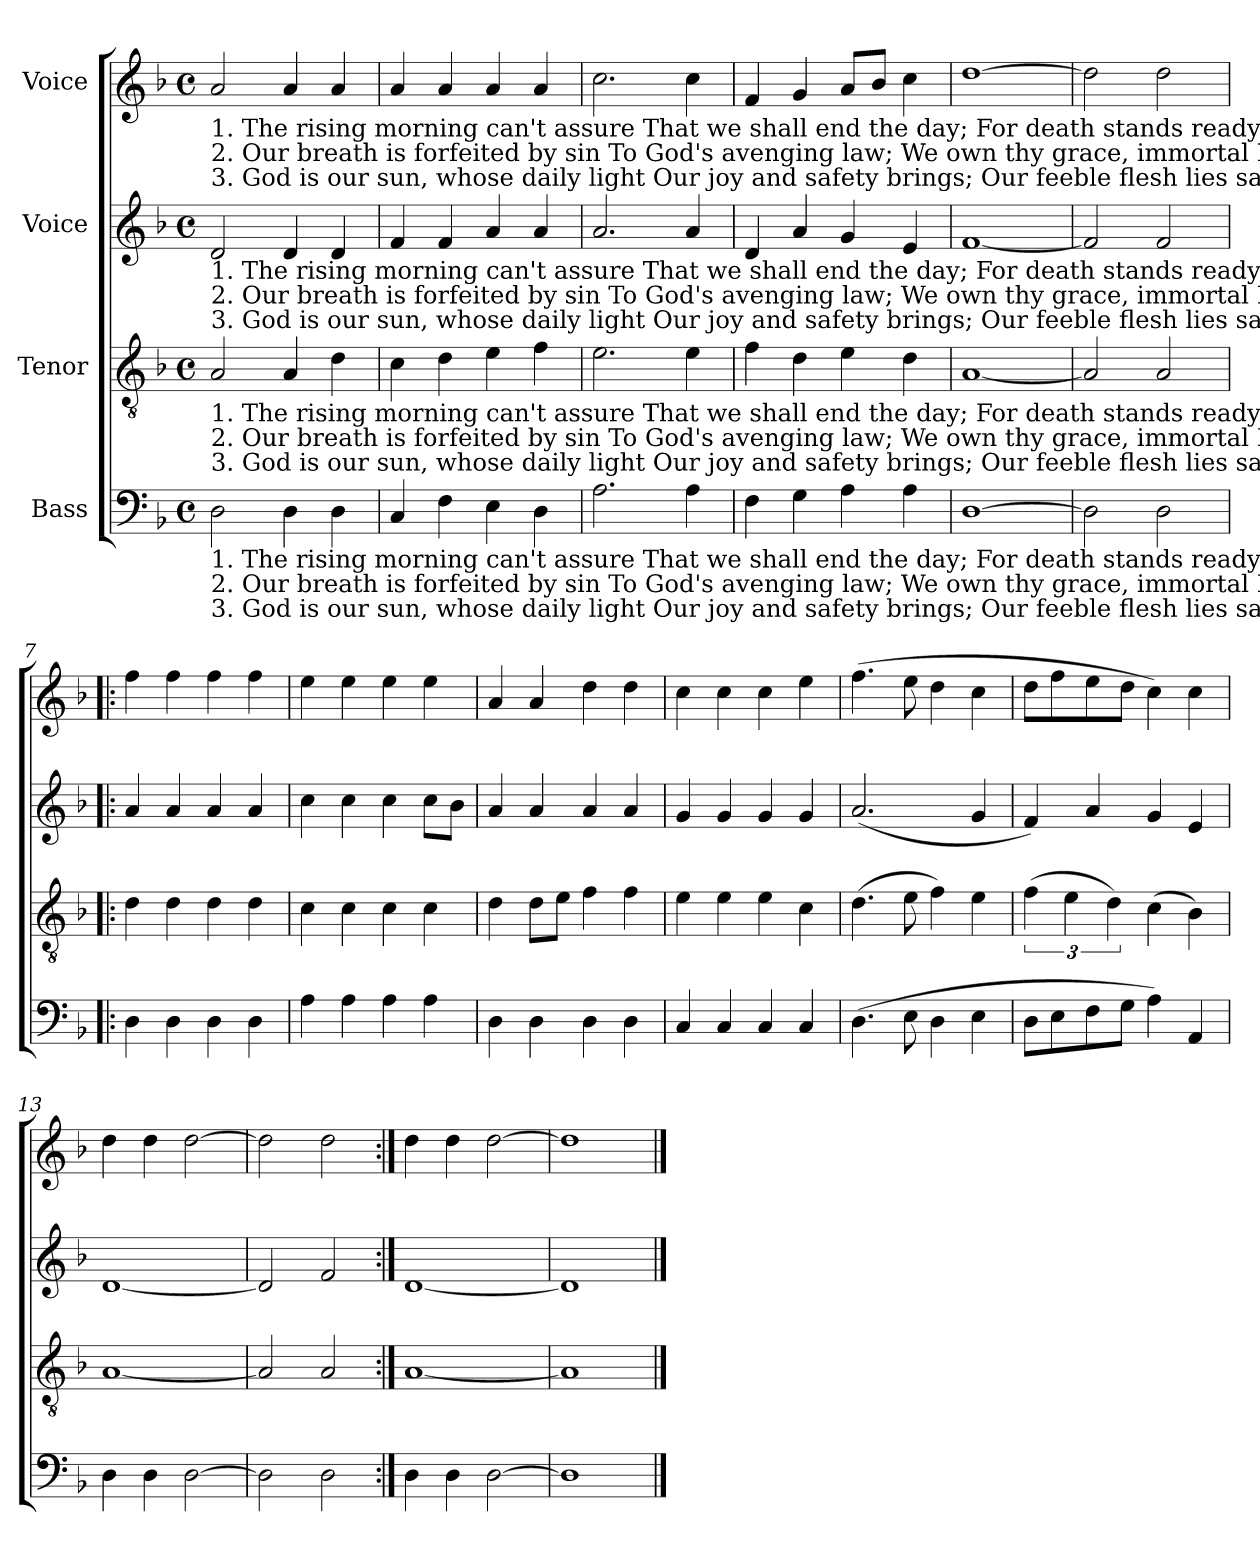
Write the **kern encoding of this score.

**kern	**kern	**kern	**kern
*part4	*part3	*part2	*part1
*staff4	*staff3	*staff2	*staff1
*I"Bass	*I"Tenor	*I"Voice	*I"Voice
*clefF4	*clefGv2	*clefG2	*clefG2
*k[b-]	*k[b-]	*k[b-]	*k[b-]
*M4/4	*M4/4	*M4/4	*M4/4
*met(c)	*met(c)	*met(c)	*met(c)
*MM125	*MM125	*MM125	*MM125
=1	=1	=1	=1
!	!	!	!LO:TX:b:t=1. The rising morning can't assure    That  we shall end the day;        For death stands ready at the door, For death stands ready at the door  To snatch _____________  our  lives  away.    For
!	!	!	!LO:TX:b:t=2. Our  breath  is  forfeited  by  sin    To  God's   avenging    law;          We own thy grace, immortal King,  We own thy grace, immortal King,  In ev      –         –         –         –   ery gasp we draw.  We
!	!	!	!LO:TX:b:t=3. God is our sun, whose daily light  Our  joy  and safety brings;         Our feeble flesh lies safe at night,  Our feeble flesh lies safe at night  Beneath _______________ his shady wings.  Our
!	!	!LO:TX:b:t=1. The rising morning can't assure    That  we shall end the day;        For death stands ready at the door, For death stands ready at the door  To snatch ______  our   lives   a  –  way. _____   For	!
!	!	!LO:TX:b:t=2. Our  breath  is  forfeited  by  sin    To  God's   avenging    law;          We own thy grace, immortal King,  We own thy grace, immortal King,  In ev              –            ery   gasp   we   draw. _____   We	!
!	!	!LO:TX:b:t=3. God is our sun, whose daily light  Our  joy  and safety brings;         Our feeble flesh lies safe at night,  Our feeble flesh lies safe at night  Beneath ________  his  sha – dy    wings. _____  Our	!
!	!LO:TX:b:t=1. The rising morning can't assure    That  we shall end the day;        For death stands ready at the door, For death stands ready at the door  To snatch our  lives  _____ a    –    way. _____     For	!	!
!	!LO:TX:b:t=2. Our  breath  is  forfeited  by  sin    To  God's   avenging    law;          We own thy grace, immortal King,  We own thy grace, immortal King,  In ev      –         –         –         –   ery gasp we draw.  We	!	!
!	!LO:TX:b:t=3. God is our sun, whose daily light  Our  joy  and safety brings;         Our feeble flesh lies safe at night,  Our feeble flesh lies safe at night  Beneath _______________ his shady wings.  Our	!	!
!LO:TX:b:t=1. The rising morning can't assure    That  we shall end the day;        For death stands ready at the door, For death stands ready at the door  To snatch _____________  our  lives  away.    For	!	!	!
!LO:TX:b:t=2. Our  breath  is  forfeited  by  sin    To  God's   avenging    law;          We own thy grace, immortal King,  We own thy grace, immortal King,  In ev      –         –         –         –   ery gasp we draw.  We	!	!	!
!LO:TX:b:t=3. God is our sun, whose daily light  Our  joy  and safety brings;         Our feeble flesh lies safe at night,  Our feeble flesh lies safe at night  Beneath _______________ his shady wings.  Our	!	!	!
2D!\	2A!/	2d!/	2a!/
4D!\	4A!/	4d!/	4a!/
4D!\	4d!\	4d!/	4a!/
=2	=2	=2	=2
4C!/	4c!\	4f!/	4a!/
4F!\	4d!\	4f!/	4a!/
4E!\	4e!\	4a!/	4a!/
4D!\	4f!\	4a!/	4a!/
=3	=3	=3	=3
2.A!\	2.e!\	2.a!/	2.cc!\
4A!\	4e!\	4a!/	4cc!\
=4	=4	=4	=4
4F!\	4f!\	4d!/	4f!/
4G!\	4d!\	4a!/	4g!/
4A!\	4e!\	4g!/	8a!/L
.	.	.	8b-!/J
4A!\	4d!\	4e!/	4cc!\
=5	=5	=5	=5
[1D!	[1A!	[1f!	[1dd!
=6	=6	=6	=6
2D!\]	2A!/]	2f!/]	2dd!\]
2D!\	2A!/	2f!/	2dd!\
=7!|:	=7!|:	=7!|:	=7!|:
4D!\	4d!\	4a!/	4ff!\
4D!\	4d!\	4a!/	4ff!\
4D!\	4d!\	4a!/	4ff!\
4D!\	4d!\	4a!/	4ff!\
=8	=8	=8	=8
4A!\	4c!\	4cc!\	4ee!\
4A!\	4c!\	4cc!\	4ee!\
4A!\	4c!\	4cc!\	4ee!\
4A!\	4c!\	8cc!\L	4ee!\
.	.	8b-!\J	.
=9	=9	=9	=9
4D!\	4d!\	4a!/	4a!/
4D!\	8d!\L	4a!/	4a!/
.	8e!\J	.	.
4D!\	4f!\	4a!/	4dd!\
4D!\	4f!\	4a!/	4dd!\
=10	=10	=10	=10
4C!/	4e!\	4g!/	4cc!\
4C!/	4e!\	4g!/	4cc!\
4C!/	4e!\	4g!/	4cc!\
4C!/	4c!\	4g!/	4ee!\
=11	=11	=11	=11
(>4.D!\	(>4.d!\	(<2.a!/	(>4.ff!\
8E!\	8e!\	.	8ee!\
4D!\	4f!\)	.	4dd!\
4E!\	4e!\	4g!/	4cc!\
=12	=12	=12	=12
8D!\L	(>6f!\	4f!/)	8dd!\L
8E!\	.	.	8ff!\
.	6e!\	.	.
8F!\	.	4a!/	8ee!\
.	6d!\)	.	.
8G!\J	.	.	8dd!\J
4A!\)	(>4c!\	4g!/	4cc!\)
4AA!/	4B-!\)	4e!/	4cc!\
=13	=13	=13	=13
4D!\	[1A!	[1d!	4dd!\
4D!\	.	.	4dd!\
[2D!\	.	.	[2dd!\
=14	=14	=14	=14
2D!\]	2A!/]	2d!/]	2dd!\]
2D!\	2A!/	2f!/	2dd!\
=15:|!	=15:|!	=15:|!	=15:|!
4D!\	[1A!	[1d!	4dd!\
4D!\	.	.	4dd!\
[2D!\	.	.	[2dd!\
=16	=16	=16	=16
1D!]	1A!]	1d!]	1dd!]
==	==	==	==
*-	*-	*-	*-
